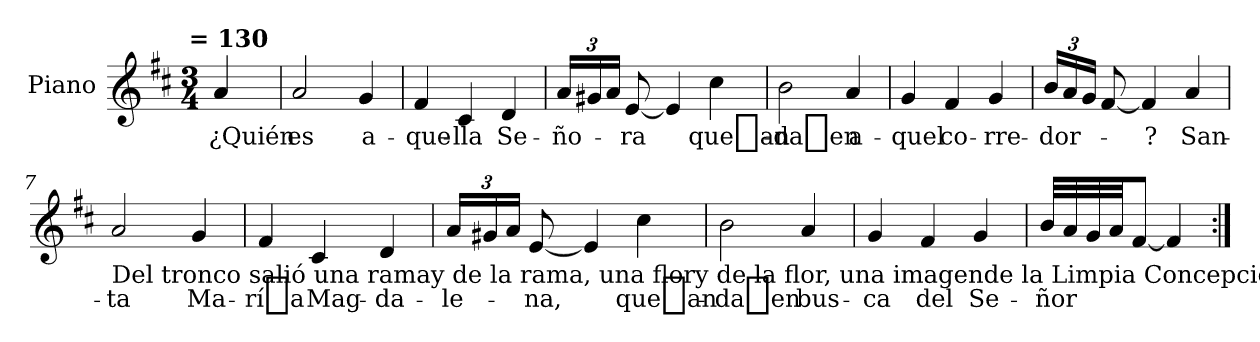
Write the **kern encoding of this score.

**kern	**text
*part1	*part1
*staff1	*staff1
*I"Piano	*
*I'Pno	*
*clefG2	*
*k[f#c#]	*
*D:	*
!!LO:TX:omd:t= = 130
*M3/4	*
*MM130	*
=	=
4a/	¿Quién
=1	=1
2a/	es
4g/	a-
=2	=2
4f#/	-que-
4c#/	-lla
4d/	Se-
=3	=3
*Xbrackettup	*
24a/LL	-ño-
24g#X/	.
24a/JJ	.
[8e/	-ra
4e/]	.
4cc#\	que_an-
=4	=4
2b\	-da_en
4a/	a-
=5	=5
4g/	-quel
4f#/	co-
4g/	-rre-
=6	=6
24b/LL	-dor-
24a/	.
24g/JJ	.
[8f#/	.
4f#/]	-?
4a/	San-
!!LO:LB:g=z
=7	=7
!LO:TX:b:t=Del tronco salió una ramay de la rama, una flory de la flor, una imagende la Limpia Concepción.	!
2a/	-ta
4g/	Ma-
=8	=8
4f#/	-rí_a
4c#/	Mag-
4d/	-da-
=9	=9
24a/LL	-le-
24g#X/	.
24a/JJ	.
[8e/	-na,
4e/]	.
4cc#\	que_an-
=10	=10
2b\	-da_en
4a/	bus-
=11	=11
4g/	-ca
4f#/	del
4g/	Se-
=12	=12
32b/LLL	-ñor
32a/	.
32g/	.
32a/JJ	.
[8f#/J	.
4f#/]	.
=:|!	=:|!
*-	*-
